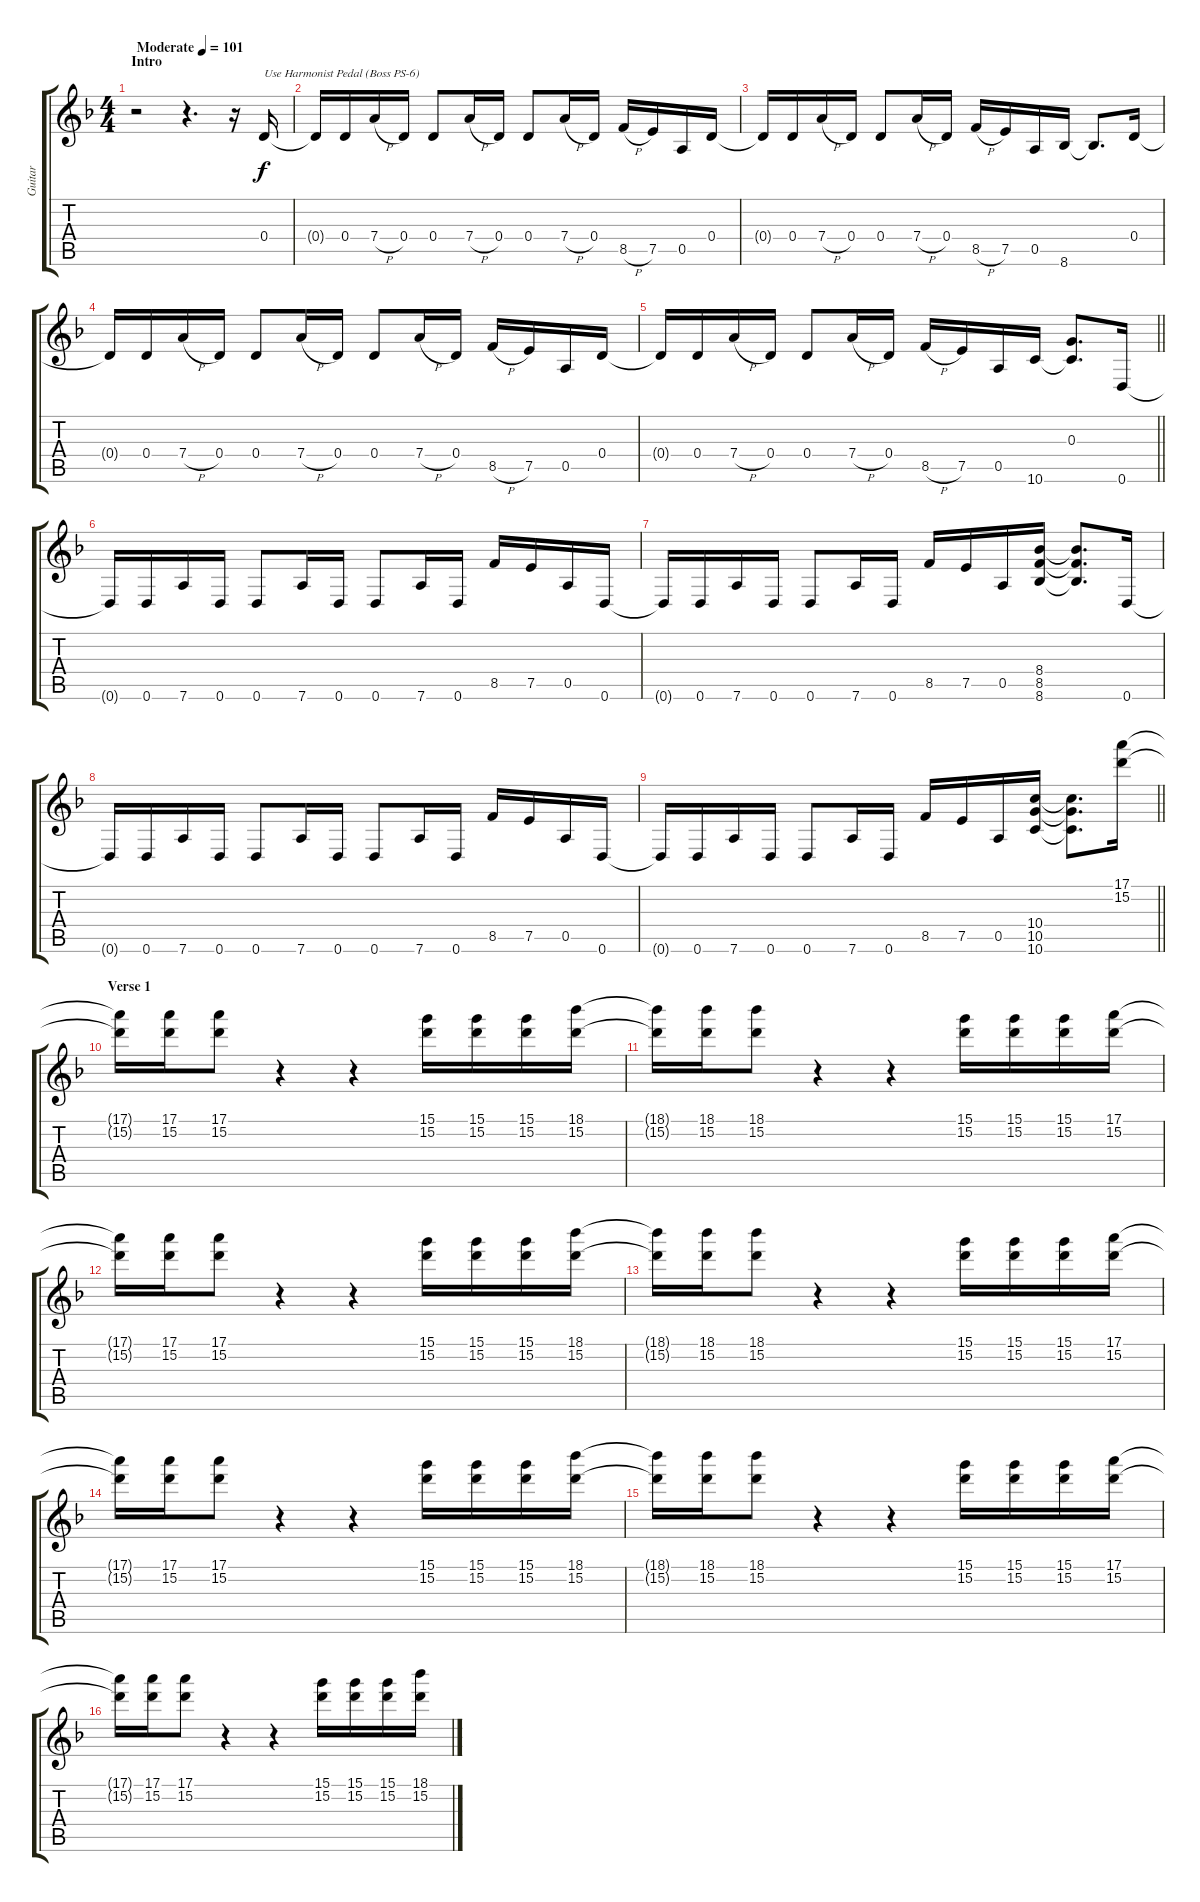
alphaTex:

\track ("Guitar" "Guitar") {instrument distortionguitar}
\staff {score tabs}
\tuning (E4 B3 G3 D3 A2 D2) {hide}
\ts (4 4)
\section ("" "Intro")
\tempo (101 "Moderate")
\clef g2
\ks dminor
r.2{dy f instrument distortionguitar} r.4{d} r.16 0.4.16{txt "Use Harmonist Pedal (Boss PS-6)"} |
0.4{t}.16 0.4.16 7.4{h}.16 0.4.16 0.4.8 7.4{h}.16 0.4.16 0.4.8 7.4{h}.16 0.4.16 8.5{h}.16 7.5.16 0.5.16 0.4.16 |
0.4{t}.16 0.4.16 7.4{h}.16 0.4.16 0.4.8 7.4{h}.16 0.4.16 8.5{h}.16 7.5.16 0.5.16 8.6.16 8.6{t}.8{d} 0.4.16 |
0.4{t}.16 0.4.16 7.4{h}.16 0.4.16 0.4.8 7.4{h}.16 0.4.16 0.4.8 7.4{h}.16 0.4.16 8.5{h}.16 7.5.16 0.5.16 0.4.16 |
\barLineRight lightlight
0.4{t}.16 0.4.16 7.4{h}.16 0.4.16 0.4.8 7.4{h}.16 0.4.16 8.5{h}.16 7.5.16 0.5.16 10.6.16 (0.3 10.6{t}).8{d} 0.6.16 |
0.6{t}.16 0.6.16 7.6.16 0.6.16 0.6.8 7.6.16 0.6.16 0.6.8 7.6.16 0.6.16 8.5.16 7.5.16 0.5.16 0.6.16 |
0.6{t}.16 0.6.16 7.6.16 0.6.16 0.6.8 7.6.16 0.6.16 8.5.16 7.5.16 0.5.16 (8.4 8.5 8.6).16 (8.4{t} 8.5{t} 8.6{t}).8{d} 0.6.16 |
0.6{t}.16 0.6.16 7.6.16 0.6.16 0.6.8 7.6.16 0.6.16 0.6.8 7.6.16 0.6.16 8.5.16 7.5.16 0.5.16 0.6.16 |
\barLineRight lightlight
0.6{t}.16 0.6.16 7.6.16 0.6.16 0.6.8 7.6.16 0.6.16 8.5.16 7.5.16 0.5.16 (10.4 10.5 10.6).16 (10.4{t} 10.5{t} 10.6{t}).8{d} (17.1 15.2).16 |
\section ("" "Verse 1")
(17.1{t} 15.2{t}).16 (17.1 15.2).16 (17.1 15.2).8 r.4 r.4 (15.1 15.2).16 (15.1 15.2).16 (15.1 15.2).16 (18.1 15.2).16 |
(18.1{t} 15.2{t}).16 (18.1 15.2).16 (18.1 15.2).8 r.4 r.4 (15.1 15.2).16 (15.1 15.2).16 (15.1 15.2).16 (17.1 15.2).16 |
(17.1{t} 15.2{t}).16 (17.1 15.2).16 (17.1 15.2).8 r.4 r.4 (15.1 15.2).16 (15.1 15.2).16 (15.1 15.2).16 (18.1 15.2).16 |
(18.1{t} 15.2{t}).16 (18.1 15.2).16 (18.1 15.2).8 r.4 r.4 (15.1 15.2).16 (15.1 15.2).16 (15.1 15.2).16 (17.1 15.2).16 |
(17.1{t} 15.2{t}).16 (17.1 15.2).16 (17.1 15.2).8 r.4 r.4 (15.1 15.2).16 (15.1 15.2).16 (15.1 15.2).16 (18.1 15.2).16 |
(18.1{t} 15.2{t}).16 (18.1 15.2).16 (18.1 15.2).8 r.4 r.4 (15.1 15.2).16 (15.1 15.2).16 (15.1 15.2).16 (17.1 15.2).16 |
(17.1{t} 15.2{t}).16 (17.1 15.2).16 (17.1 15.2).8 r.4 r.4 (15.1 15.2).16 (15.1 15.2).16 (15.1 15.2).16 (18.1 15.2).16
